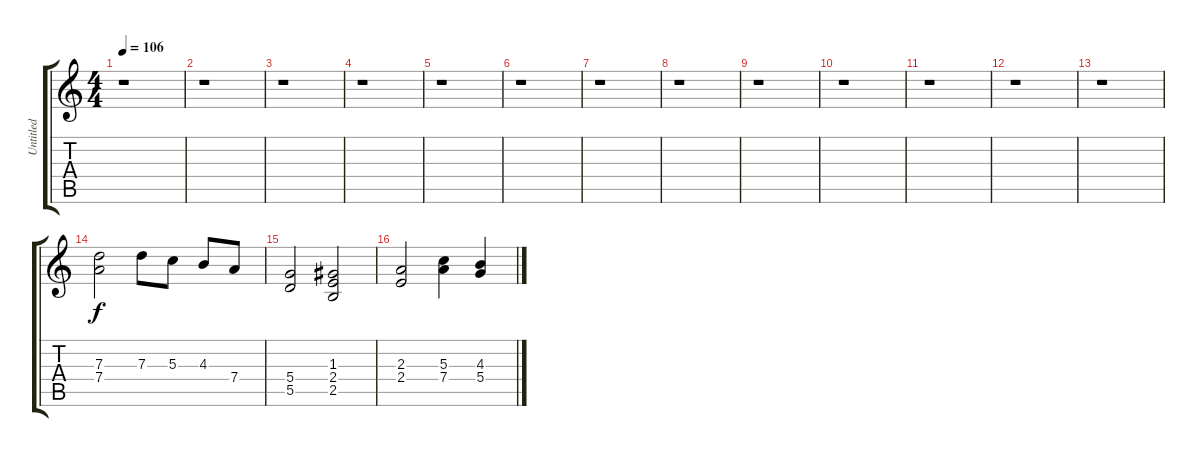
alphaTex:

\track ("Untitled" "Untitled") {instrument distortionguitar}
\staff {score tabs}
\tuning (E4 B3 G3 D3 A2 E2) {hide}
\ts (4 4)
\tempo 106
\clef g2
\ks c
r.1{dy f} |
r.1 |
r.1 |
r.1 |
r.1 |
r.1 |
r.1 |
r.1 |
r.1 |
r.1 |
r.1 |
r.1 |
r.1 |
(7.3 7.4).2 7.3.8 5.3.8 4.3.8 7.4.8 |
(5.4 5.5).2 (1.3 2.4 2.5).2 |
(2.3 2.4).2 (5.3 7.4).4 (4.3 5.4).4
